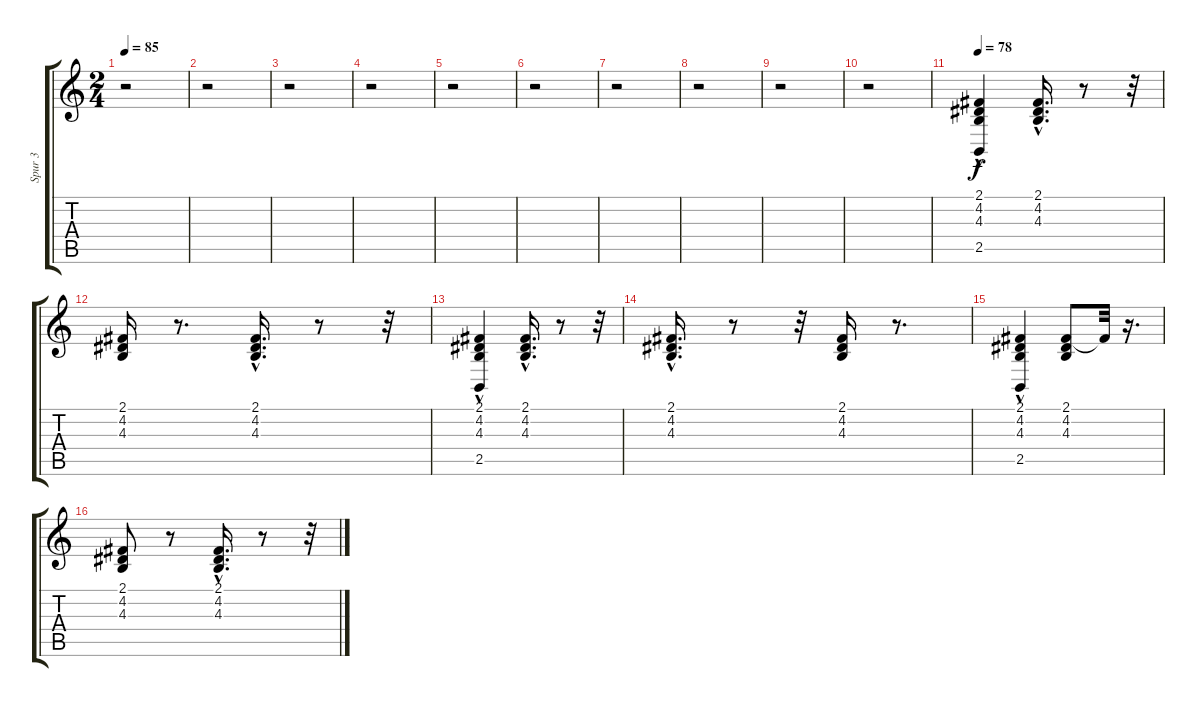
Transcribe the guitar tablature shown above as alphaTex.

\track ("Spur 3" "Spur 3") {instrument acousticgrandpiano}
\staff {score tabs}
\tuning (E4 B3 G3 D3 A2 E2) {hide}
\ts (2 4)
\tempo 85
\clef g2
\ks c
r.2{dy f instrument acousticgrandpiano} |
r.2 |
r.2 |
r.2 |
r.2 |
r.2 |
r.2 |
r.2 |
r.2 |
r.2 |
\tempo 78
(2.1 4.2 4.3 2.5{hac}).4 (2.1{hac} 4.2{hac} 4.3{hac}).16{d} r.8 r.32 |
(2.1 4.2 4.3).16 r.8{d} (2.1{hac} 4.2{hac} 4.3{hac}).16{d} r.8 r.32 |
(2.1 4.2 4.3 2.5{hac}).4 (2.1{hac} 4.2{hac} 4.3{hac}).16{d} r.8 r.32 |
(2.1{hac} 4.2{hac} 4.3).16{d} r.8 r.32 (2.1 4.2 4.3).16 r.8{d} |
(2.1 4.2 4.3 2.5{hac}).4 (2.1 4.2 4.3).8 2.1{t}.32 r.16{d} |
(2.1 4.2 4.3).8 r.8 (2.1{hac} 4.2{hac} 4.3{hac}).16{d} r.8 r.32
